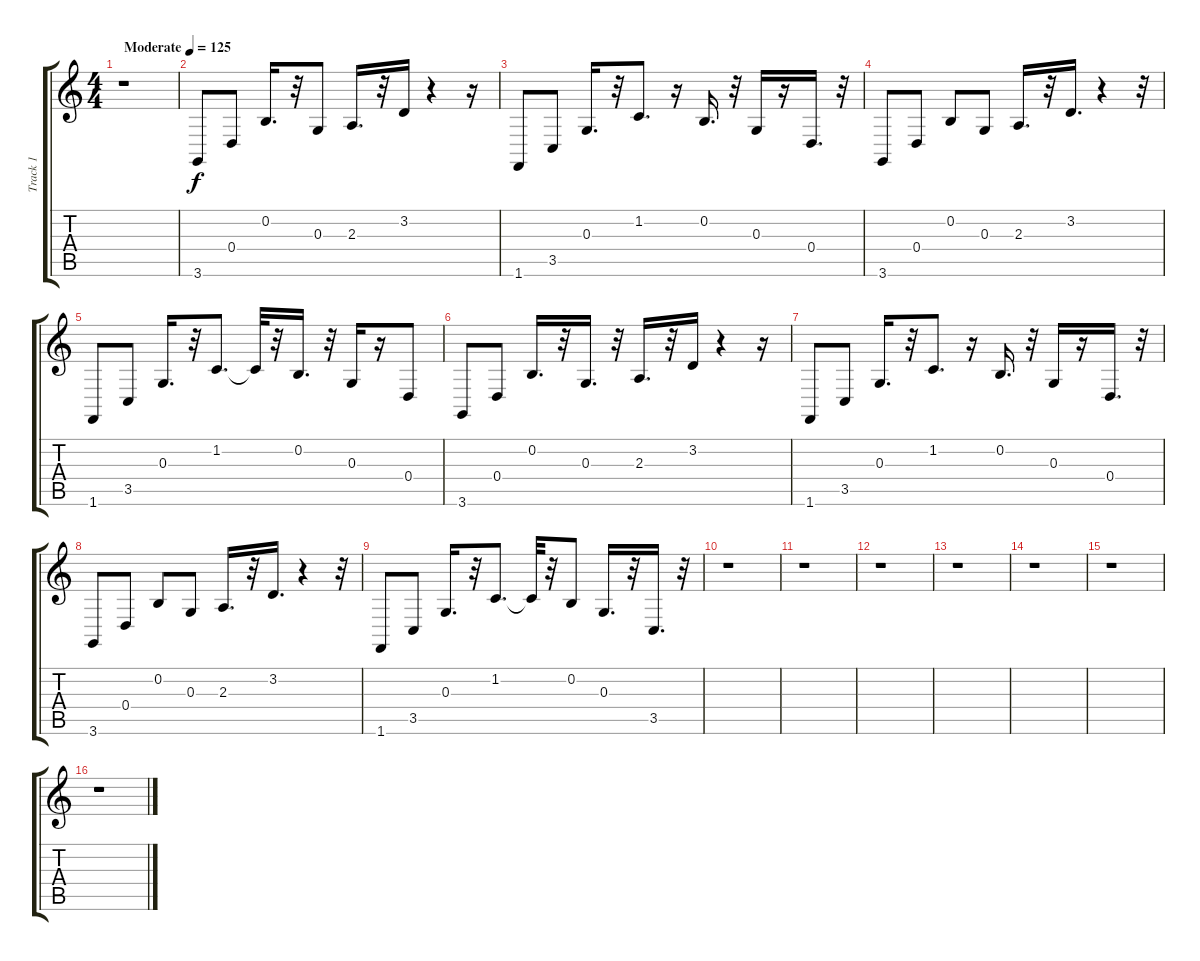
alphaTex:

\track ("Track 1" "Track 1") {instrument fx1rain}
\staff {score tabs}
\tuning (E4 B3 G3 D3 A2 E2) {hide}
\ts (4 4)
\tempo (125 "Moderate")
\clef g2
\ks c
r.1{dy f instrument fx1rain} |
3.6.8 0.4.8 0.2.16{d} r.32 0.3.8 2.3.16{d} r.32 3.2.16 r.4 r.16 |
1.6.8 3.5.8 0.3.16{d} r.32 1.2.8{d} r.16 0.2.16{d} r.32 0.3.16 r.16 0.4.16{d} r.32 |
3.6.8 0.4.8 0.2.8 0.3.8 2.3.16{d} r.32 3.2.16{d} r.4 r.32 |
1.6.8 3.5.8 0.3.16{d} r.32 1.2.8{d} 1.2{t}.32 r.32 0.2.16{d} r.32 0.3.16 r.16 0.4.8 |
3.6.8 0.4.8 0.2.16{d} r.32 0.3.16{d} r.32 2.3.16{d} r.32 3.2.16 r.4 r.16 |
1.6.8 3.5.8 0.3.16{d} r.32 1.2.8{d} r.16 0.2.16{d} r.32 0.3.16 r.16 0.4.16{d} r.32 |
3.6.8 0.4.8 0.2.8 0.3.8 2.3.16{d} r.32 3.2.16{d} r.4 r.32 |
1.6.8 3.5.8 0.3.16{d} r.32 1.2.8{d} 1.2{t}.32 r.32 0.2.8 0.3.16{d} r.32 3.5.16{d} r.32 |
r.1 |
r.1 |
r.1 |
r.1 |
r.1 |
r.1 |
r.1
